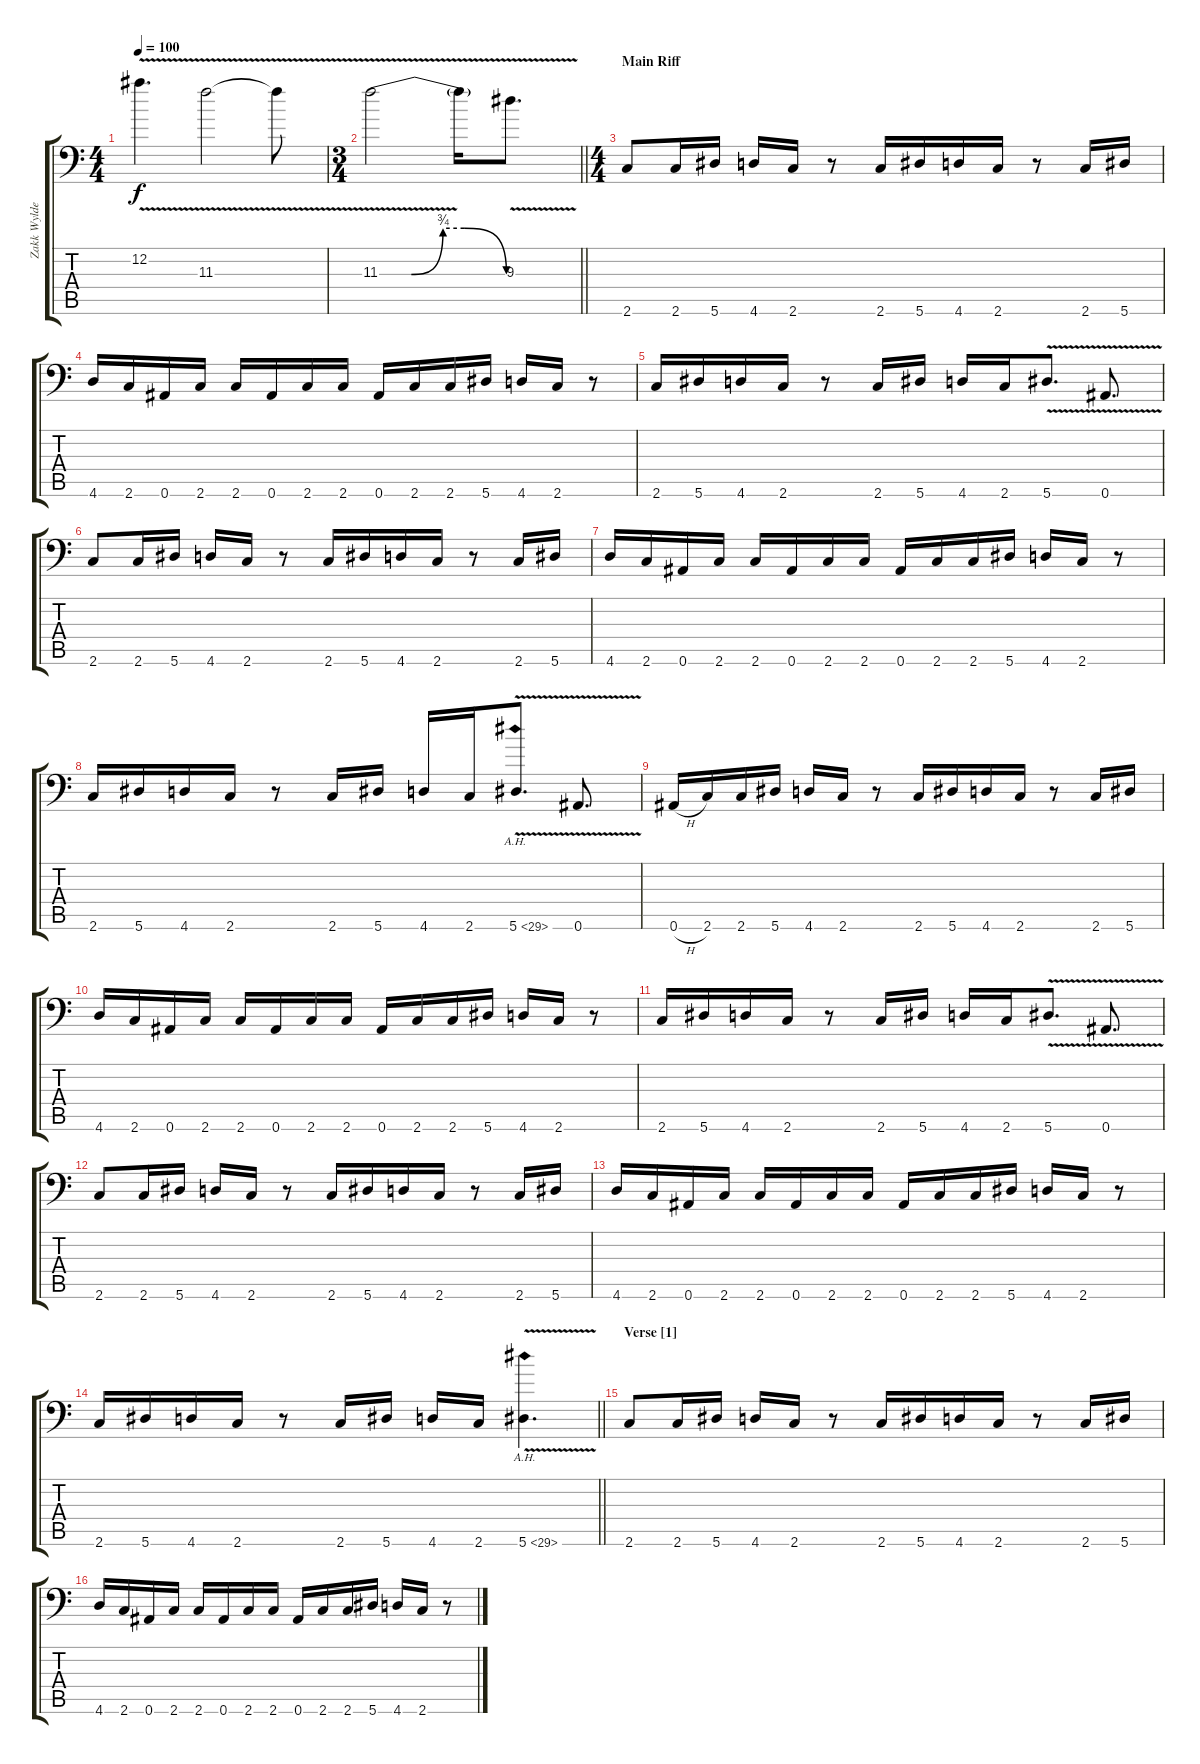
\track ("Zakk Wylde" "Zakk Wylde") {instrument distortionguitar}
\staff {score tabs}
\tuning (Eb4 Bb3 Gb3 Db3 Ab2 Bb1) {hide}
\ts (4 4)
\tempo 100
\clef f4
\ks c
12.2{v}.4{d dy f} 11.3{v}.2 11.3{t}.8 |
\ts (3 4)
\barLineRight lightlight
11.3{be (custom 0 0 15 0 30 3 40 3 60 0) v}.2 11.3{t}.16 9.3{v}.8{d} |
\ts (4 4)
\section ("" "Main Riff")
2.6.8 2.6.16 5.6.16 4.6.16 2.6.16 r.8 2.6.16 5.6.16 4.6.16 2.6.16 r.8 2.6.16 5.6.16 |
4.6.16 2.6.16 0.6.16 2.6.16 2.6.16 0.6.16 2.6.16 2.6.16 0.6.16 2.6.16 2.6.16 5.6.16 4.6.16 2.6.16 r.8 |
2.6.16 5.6.16 4.6.16 2.6.16 r.8 2.6.16 5.6.16 4.6.16 2.6.16 5.6{v}.8{d} 0.6{v}.8{d} |
2.6.8 2.6.16 5.6.16 4.6.16 2.6.16 r.8 2.6.16 5.6.16 4.6.16 2.6.16 r.8 2.6.16 5.6.16 |
4.6.16 2.6.16 0.6.16 2.6.16 2.6.16 0.6.16 2.6.16 2.6.16 0.6.16 2.6.16 2.6.16 5.6.16 4.6.16 2.6.16 r.8 |
2.6.16 5.6.16 4.6.16 2.6.16 r.8 2.6.16 5.6.16 4.6.16 2.6.16 5.6{ah 24 v}.8{d} 0.6{v}.8{d} |
0.6{h}.16 2.6.16 2.6.16 5.6.16 4.6.16 2.6.16 r.8 2.6.16 5.6.16 4.6.16 2.6.16 r.8 2.6.16 5.6.16 |
4.6.16 2.6.16 0.6.16 2.6.16 2.6.16 0.6.16 2.6.16 2.6.16 0.6.16 2.6.16 2.6.16 5.6.16 4.6.16 2.6.16 r.8 |
2.6.16 5.6.16 4.6.16 2.6.16 r.8 2.6.16 5.6.16 4.6.16 2.6.16 5.6{v}.8{d} 0.6{v}.8{d} |
2.6.8 2.6.16 5.6.16 4.6.16 2.6.16 r.8 2.6.16 5.6.16 4.6.16 2.6.16 r.8 2.6.16 5.6.16 |
4.6.16 2.6.16 0.6.16 2.6.16 2.6.16 0.6.16 2.6.16 2.6.16 0.6.16 2.6.16 2.6.16 5.6.16 4.6.16 2.6.16 r.8 |
\barLineRight lightlight
2.6.16 5.6.16 4.6.16 2.6.16 r.8 2.6.16 5.6.16 4.6.16 2.6.16 5.6{ah 24 v}.4{d} |
\section ("" "Verse [1]")
2.6.8 2.6.16 5.6.16 4.6.16 2.6.16 r.8 2.6.16 5.6.16 4.6.16 2.6.16 r.8 2.6.16 5.6.16 |
4.6.16 2.6.16 0.6.16 2.6.16 2.6.16 0.6.16 2.6.16 2.6.16 0.6.16 2.6.16 2.6.16 5.6.16 4.6.16 2.6.16 r.8
